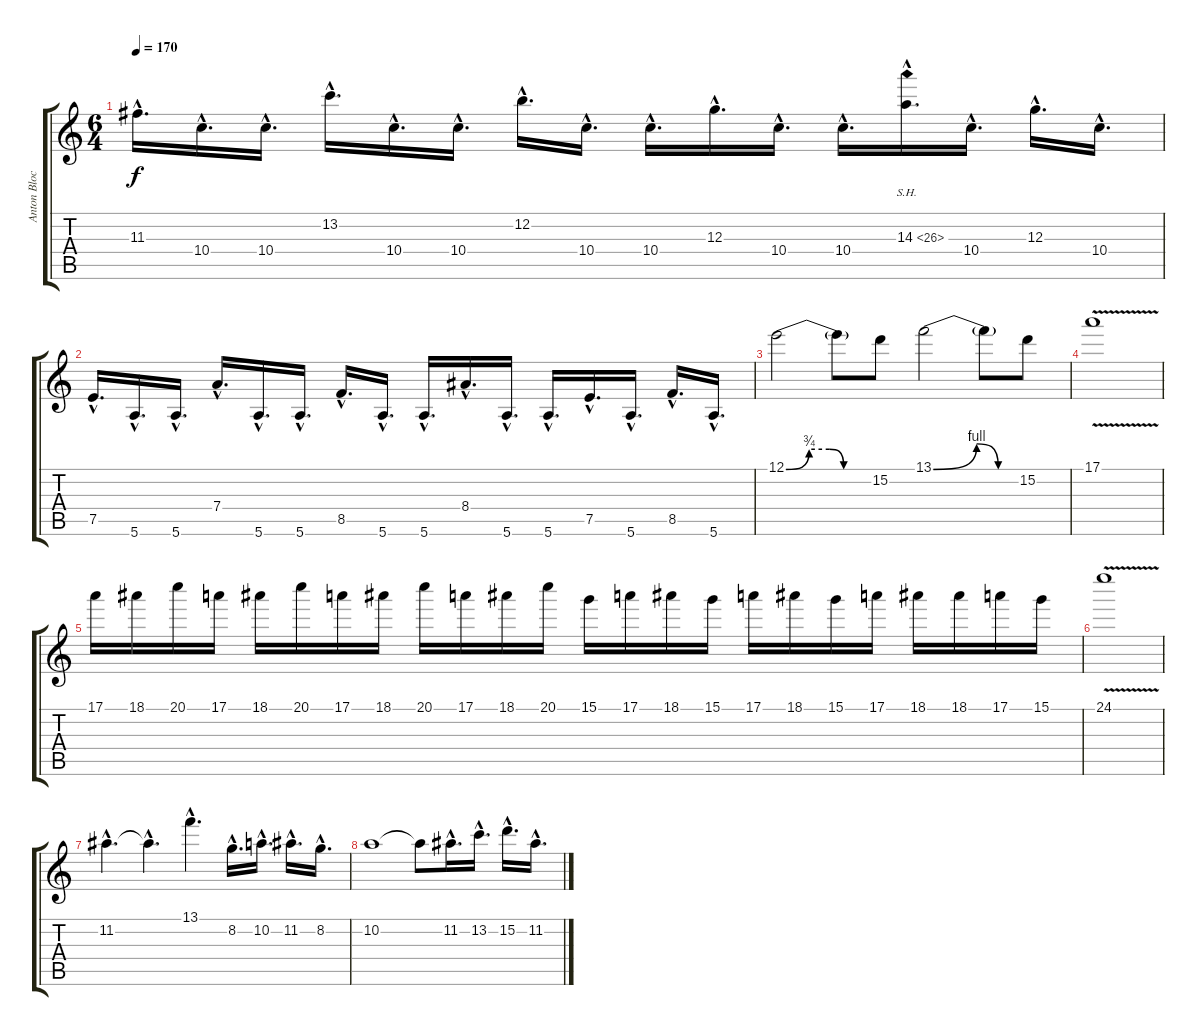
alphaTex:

\track ("Anton Blochin guitar" "Anton Bloc") {instrument overdrivenguitar}
\staff {score tabs}
\tuning (E4 B3 G3 D3 A2 E2) {hide}
\ts (6 4)
\tempo 170
\clef g2
\ks c
11.3{hac}.16{d dy f} 10.4{hac}.16{d} 10.4{hac}.16{d} 13.2{hac}.16{d} 10.4{hac}.16{d} 10.4{hac}.16{d} 12.2{hac}.16{d} 10.4{hac}.16{d} 10.4{hac}.16{d} 12.3{hac}.16{d} 10.4{hac}.16{d} 10.4{hac}.16{d} 14.3{sh 12 hac}.16{d} 10.4{hac}.16{d} 12.3{hac}.16{d} 10.4{hac}.16{d} |
7.5{hac}.16{d} 5.6{hac}.16{d} 5.6{hac}.16{d} 7.4{hac}.16{d} 5.6{hac}.16{d} 5.6{hac}.16{d} 8.5{hac}.16{d} 5.6{hac}.16{d} 5.6{hac}.16{d} 8.4{hac}.16{d} 5.6{hac}.16{d} 5.6{hac}.16{d} 7.5{hac}.16{d} 5.6{hac}.16{d} 8.5{hac}.16{d} 5.6{hac}.16{d} |
12.1{be (custom 0 0 16 3 30 3 40 0 60 0)}.2 12.1{t}.8 15.2.8 13.1{be (custom 0 0 30 4 45 0 60 0)}.2 13.1{t}.8 15.2.8 |
17.1{v}.1 |
17.1.16 18.1.16 20.1.16 17.1.16 18.1.16 20.1.16 17.1.16 18.1.16 20.1.16 17.1.16 18.1.16 20.1.16 15.1.16 17.1.16 18.1.16 15.1.16 17.1.16 18.1.16 15.1.16 17.1.16 18.1.16 18.1.16 17.1.16 15.1.16 |
24.1{v}.1 |
11.2{hac}.4{d} 11.2{hac t}.4{d} 13.1{hac}.4{d} 8.2{hac}.16{d} 10.2{hac}.16{d} 11.2{hac}.16{d} 8.2{hac}.16{d} |
10.2.1 10.2{t}.8 11.2{hac}.16{d} 13.2{hac}.16{d} 15.2{hac}.16{d} 11.2{hac}.16{d}
